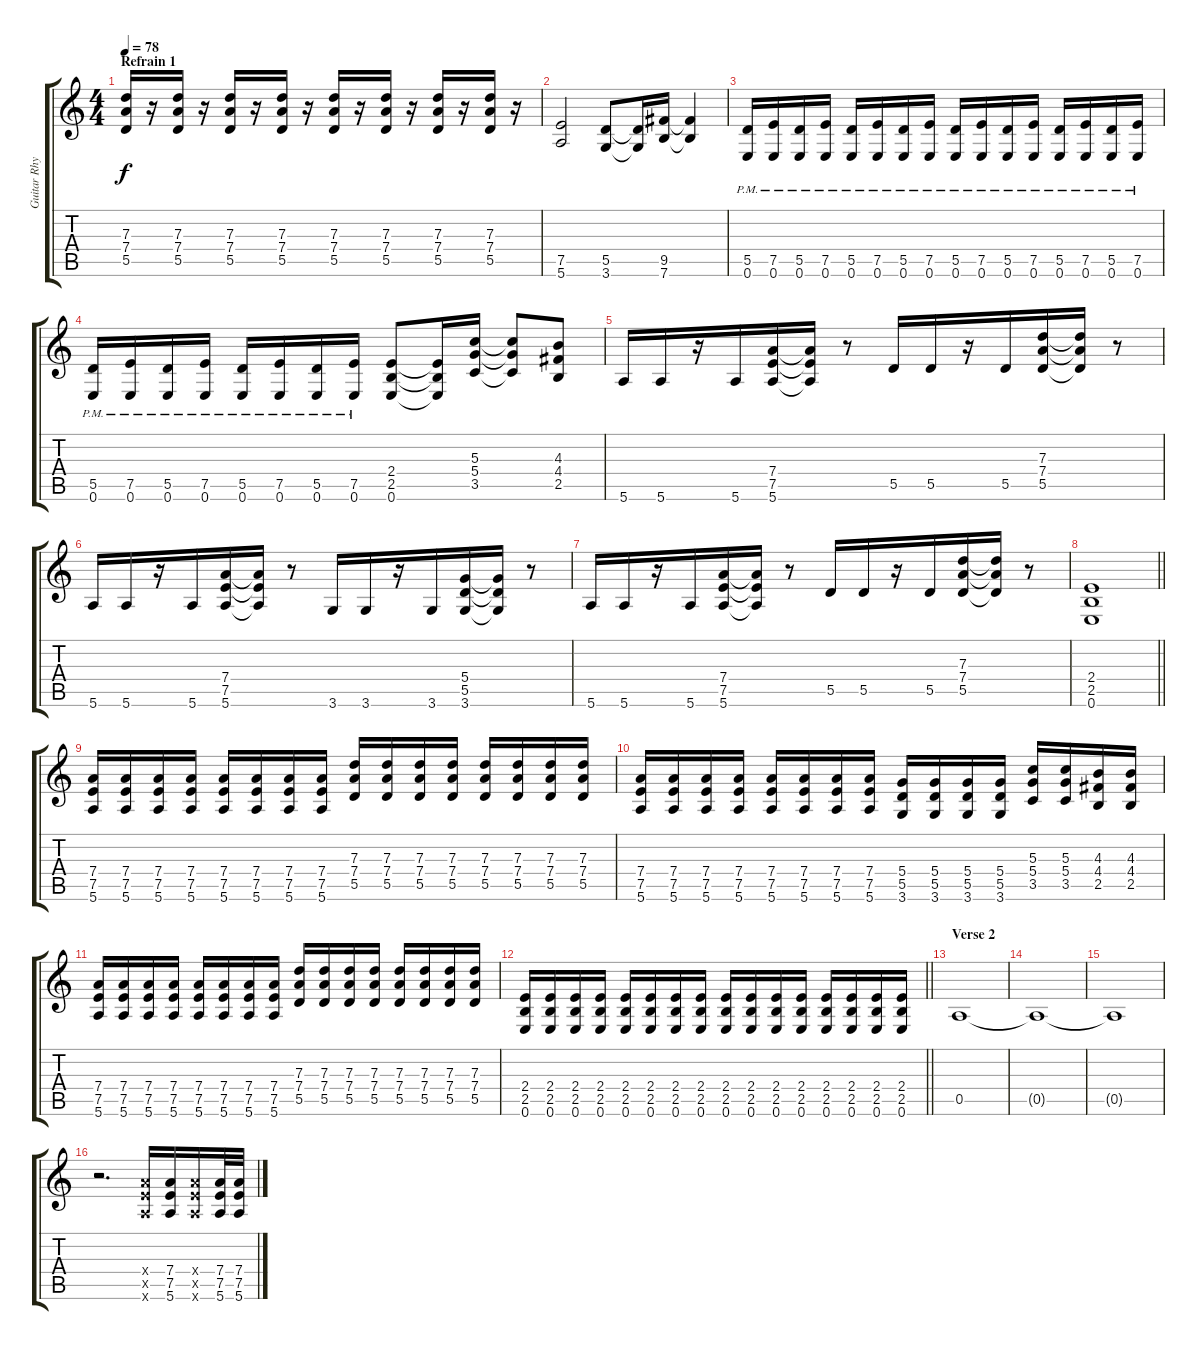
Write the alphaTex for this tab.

\track ("Guitar Rhythm" "Guitar Rhy") {instrument distortionguitar}
\staff {score tabs}
\tuning (E4 B3 G3 D3 A2 E2) {hide}
\ts (4 4)
\section ("" "Refrain 1")
\tempo 78
\clef g2
\ks c
(7.3 7.4 5.5).16{dy f} r.16 (7.3 7.4 5.5).16 r.16 (7.3 7.4 5.5).16 r.16 (7.3 7.4 5.5).16 r.16 (7.3 7.4 5.5).16 r.16 (7.3 7.4 5.5).16 r.16 (7.3 7.4 5.5).16 r.16 (7.3 7.4 5.5).16 r.16 |
(7.5 5.6).2 (5.5 3.6).8 (5.5{t} 3.6{t}).16 (9.5 7.6).16 (9.5{t} 7.6{t}).4 |
(5.5{pm} 0.6{pm}).16 (7.5{pm} 0.6{pm}).16 (5.5{pm} 0.6{pm}).16 (7.5{pm} 0.6{pm}).16 (5.5{pm} 0.6{pm}).16 (7.5{pm} 0.6{pm}).16 (5.5{pm} 0.6{pm}).16 (7.5{pm} 0.6{pm}).16 (5.5{pm} 0.6{pm}).16 (7.5{pm} 0.6{pm}).16 (5.5{pm} 0.6{pm}).16 (7.5{pm} 0.6{pm}).16 (5.5{pm} 0.6{pm}).16 (7.5{pm} 0.6{pm}).16 (5.5{pm} 0.6{pm}).16 (7.5{pm} 0.6{pm}).16 |
(5.5{pm} 0.6{pm}).16 (7.5{pm} 0.6{pm}).16 (5.5{pm} 0.6{pm}).16 (7.5{pm} 0.6{pm}).16 (5.5{pm} 0.6{pm}).16 (7.5{pm} 0.6{pm}).16 (5.5{pm} 0.6{pm}).16 (7.5{pm} 0.6{pm}).16 (2.4 2.5 0.6).8 (2.4{t} 2.5{t} 0.6{t}).16 (5.3 5.4 3.5).16 (5.3{t} 5.4{t} 3.5{t}).8 (4.3 4.4 2.5).8 |
5.6.16 5.6.16 r.16 5.6.16{beam merge} (7.4 7.5 5.6).16 (7.4{t} 7.5{t} 5.6{t}).16 r.8 5.5.16 5.5.16 r.16 5.5.16{beam merge} (7.3 7.4 5.5).16 (7.3{t} 7.4{t} 5.5{t}).16 r.8 |
5.6.16 5.6.16 r.16 5.6.16{beam merge} (7.4 7.5 5.6).16 (7.4{t} 7.5{t} 5.6{t}).16 r.8 3.6.16 3.6.16 r.16 3.6.16{beam merge} (5.4 5.5 3.6).16 (5.4{t} 5.5{t} 3.6{t}).16 r.8 |
5.6.16 5.6.16 r.16 5.6.16{beam merge} (7.4 7.5 5.6).16 (7.4{t} 7.5{t} 5.6{t}).16 r.8 5.5.16 5.5.16 r.16 5.5.16{beam merge} (7.3 7.4 5.5).16 (7.3{t} 7.4{t} 5.5{t}).16 r.8 |
\barLineRight lightlight
(2.4 2.5 0.6).1 |
(7.4 7.5 5.6).16 (7.4 7.5 5.6).16 (7.4 7.5 5.6).16 (7.4 7.5 5.6).16 (7.4 7.5 5.6).16 (7.4 7.5 5.6).16 (7.4 7.5 5.6).16 (7.4 7.5 5.6).16 (7.3 7.4 5.5).16 (7.3 7.4 5.5).16 (7.3 7.4 5.5).16 (7.3 7.4 5.5).16 (7.3 7.4 5.5).16 (7.3 7.4 5.5).16 (7.3 7.4 5.5).16 (7.3 7.4 5.5).16 |
(7.4 7.5 5.6).16 (7.4 7.5 5.6).16 (7.4 7.5 5.6).16 (7.4 7.5 5.6).16 (7.4 7.5 5.6).16 (7.4 7.5 5.6).16 (7.4 7.5 5.6).16 (7.4 7.5 5.6).16 (5.4 5.5 3.6).16 (5.4 5.5 3.6).16 (5.4 5.5 3.6).16 (5.4 5.5 3.6).16 (5.3 5.4 3.5).16 (5.3 5.4 3.5).16 (4.3 4.4 2.5).16 (4.3 4.4 2.5).16 |
(7.4 7.5 5.6).16 (7.4 7.5 5.6).16 (7.4 7.5 5.6).16 (7.4 7.5 5.6).16 (7.4 7.5 5.6).16 (7.4 7.5 5.6).16 (7.4 7.5 5.6).16 (7.4 7.5 5.6).16 (7.3 7.4 5.5).16 (7.3 7.4 5.5).16 (7.3 7.4 5.5).16 (7.3 7.4 5.5).16 (7.3 7.4 5.5).16 (7.3 7.4 5.5).16 (7.3 7.4 5.5).16 (7.3 7.4 5.5).16 |
\barLineRight lightlight
(2.4 2.5 0.6).16 (2.4 2.5 0.6).16 (2.4 2.5 0.6).16 (2.4 2.5 0.6).16 (2.4 2.5 0.6).16 (2.4 2.5 0.6).16 (2.4 2.5 0.6).16 (2.4 2.5 0.6).16 (2.4 2.5 0.6).16 (2.4 2.5 0.6).16 (2.4 2.5 0.6).16 (2.4 2.5 0.6).16 (2.4 2.5 0.6).16 (2.4 2.5 0.6).16 (2.4 2.5 0.6).16 (2.4 2.5 0.6).16 |
\section ("" "Verse 2")
0.5.1{volume 0} |
0.5{t}.1 |
0.5{t}.1 |
r.2{d} (7.4{x} 7.5{x} 5.6{x}).16{volume 13} (7.4 7.5 5.6).16 (7.4{x} 7.5{x} 5.6{x}).16 (7.4 7.5 5.6).32 (7.4 7.5 5.6).32
